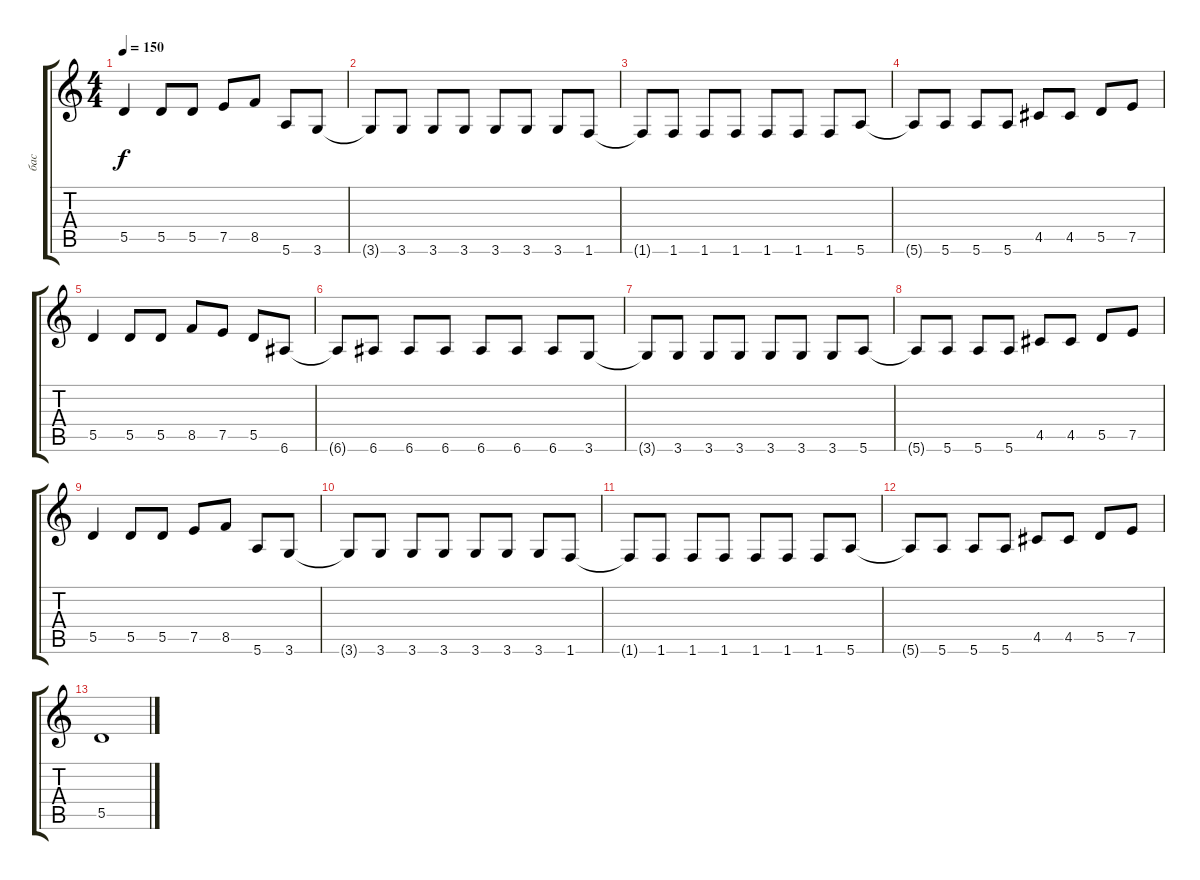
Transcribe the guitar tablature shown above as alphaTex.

\track ("бас" "бас") {instrument electricbassfinger}
\staff {score tabs}
\tuning (E4 B3 G3 D3 A2 E2) {hide}
\ts (4 4)
\tempo 150
\clef g2
\ks c
5.5.4{dy f} 5.5.8 5.5.8 7.5.8 8.5.8 5.6.8 3.6.8 |
3.6{t}.8 3.6.8 3.6.8 3.6.8 3.6.8 3.6.8 3.6.8 1.6.8 |
1.6{t}.8 1.6.8 1.6.8 1.6.8 1.6.8 1.6.8 1.6.8 5.6.8 |
5.6{t}.8 5.6.8 5.6.8 5.6.8 4.5.8 4.5.8 5.5.8 7.5.8 |
5.5.4 5.5.8 5.5.8 8.5.8 7.5.8 5.5.8 6.6.8 |
6.6{t}.8 6.6.8 6.6.8 6.6.8 6.6.8 6.6.8 6.6.8 3.6.8 |
3.6{t}.8 3.6.8 3.6.8 3.6.8 3.6.8 3.6.8 3.6.8 5.6.8 |
5.6{t}.8 5.6.8 5.6.8 5.6.8 4.5.8 4.5.8 5.5.8 7.5.8 |
5.5.4 5.5.8 5.5.8 7.5.8 8.5.8 5.6.8 3.6.8 |
3.6{t}.8 3.6.8 3.6.8 3.6.8 3.6.8 3.6.8 3.6.8 1.6.8 |
1.6{t}.8 1.6.8 1.6.8 1.6.8 1.6.8 1.6.8 1.6.8 5.6.8 |
5.6{t}.8 5.6.8 5.6.8 5.6.8 4.5.8 4.5.8 5.5.8 7.5.8 |
5.5.1
